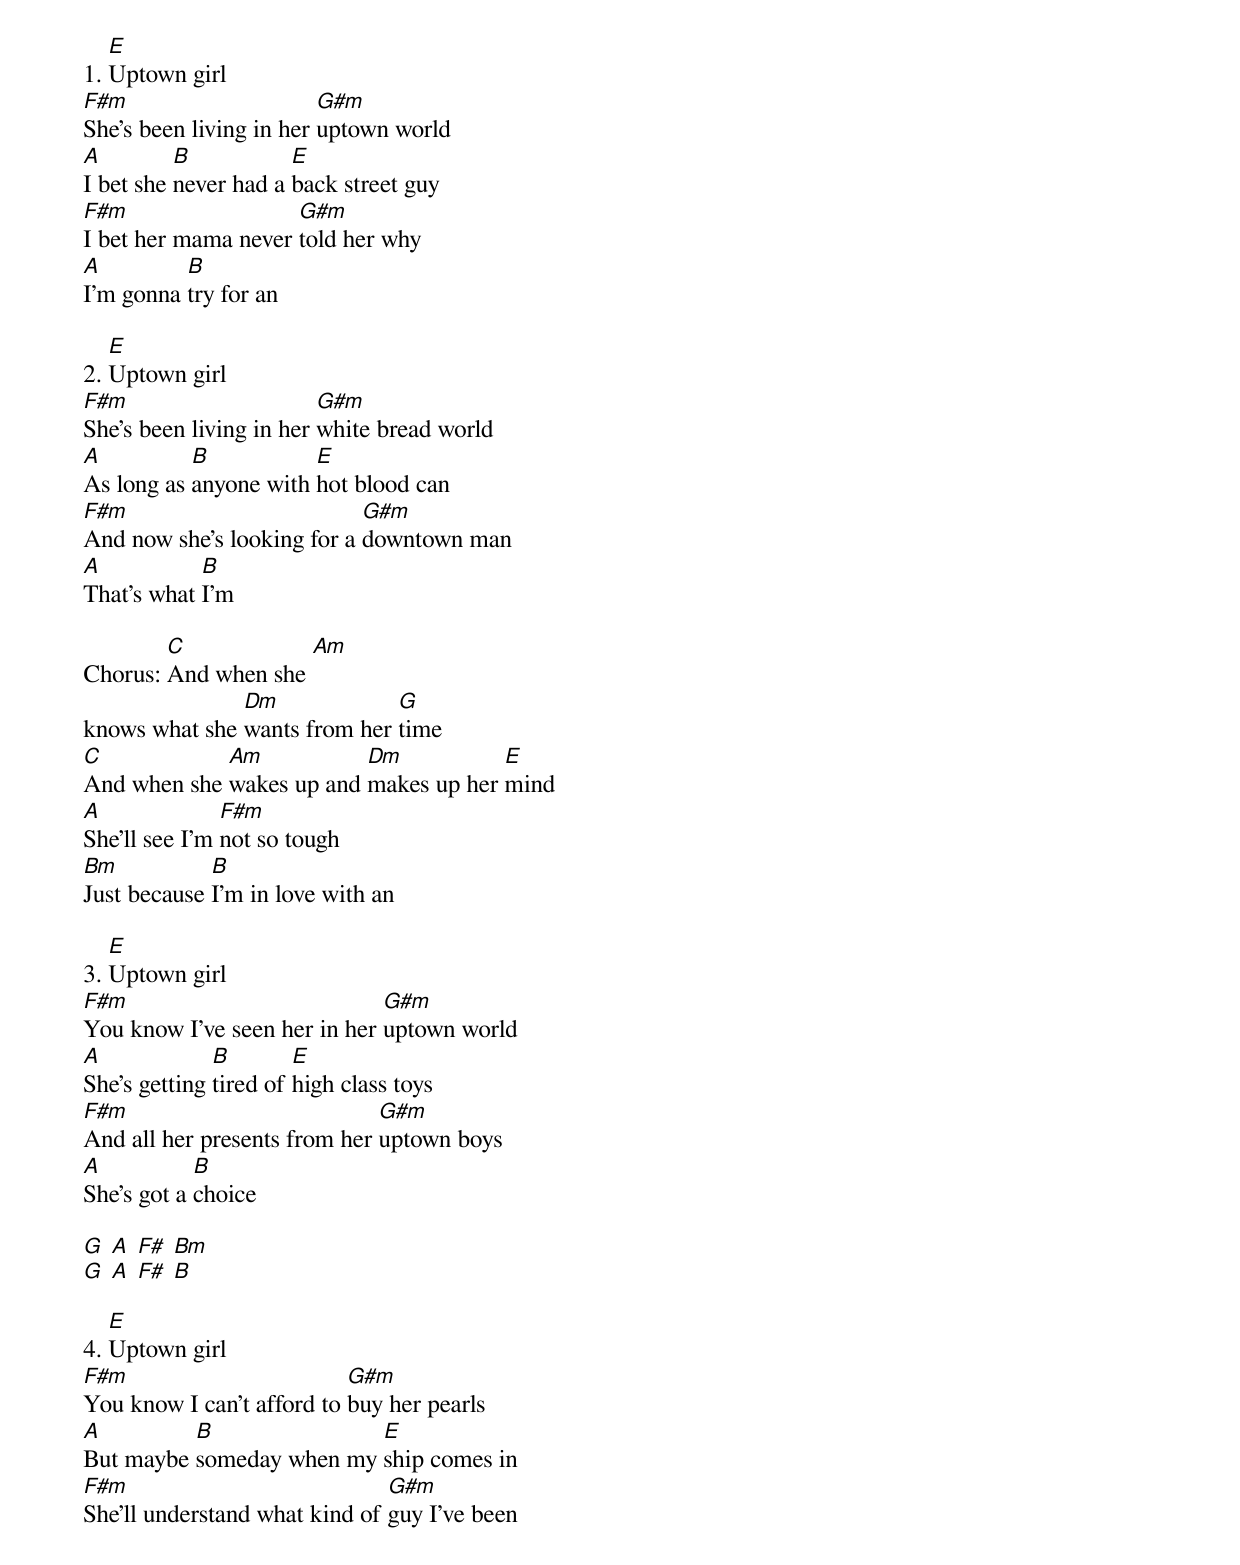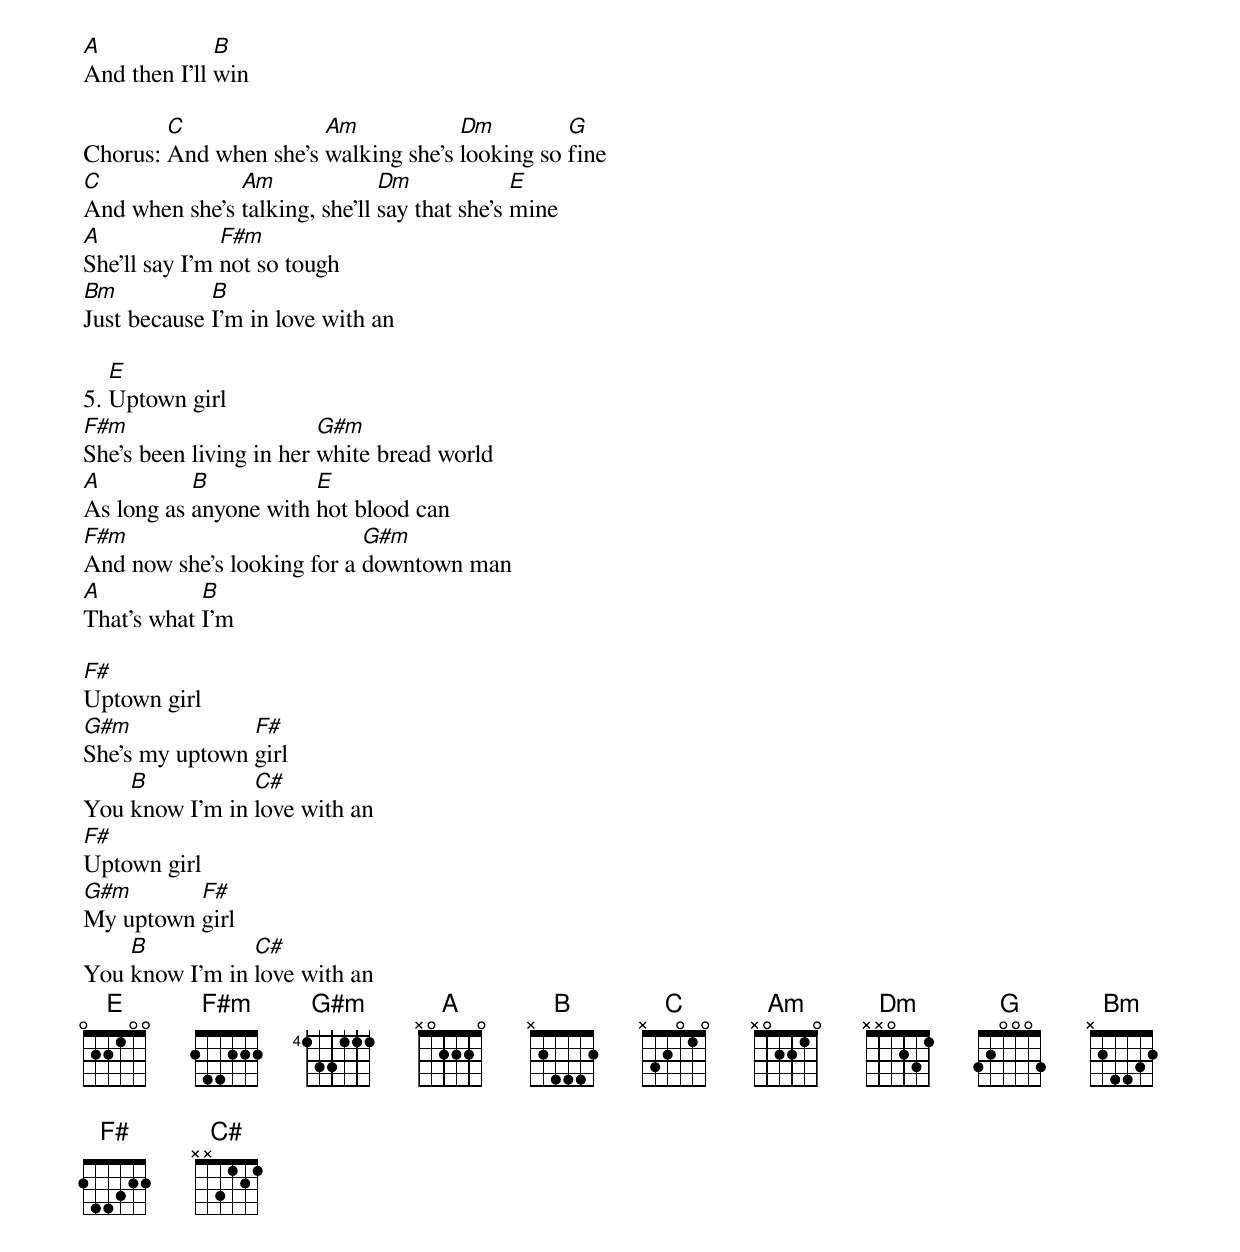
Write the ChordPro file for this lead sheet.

1. [E]Uptown girl
[F#m]She's been living in her [G#m]uptown world
[A]I bet she [B]never had a [E]back street guy
[F#m]I bet her mama never [G#m]told her why
[A]I'm gonna [B]try for an

2. [E]Uptown girl
[F#m]She's been living in her [G#m]white bread world
[A]As long as [B]anyone with [E]hot blood can
[F#m]And now she's looking for a [G#m]downtown man
[A]That's what [B]I'm

Chorus: [C]And when she [Am]
knows what she [Dm]wants from her [G]time
[C]And when she [Am]wakes up and [Dm]makes up her [E]mind
[A]She'll see I'm [F#m]not so tough
[Bm]Just because [B]I'm in love with an

3. [E]Uptown girl
[F#m]You know I've seen her in her [G#m]uptown world
[A]She's getting [B]tired of [E]high class toys
[F#m]And all her presents from her [G#m]uptown boys
[A]She's got a [B]choice

[G] [A] [F#] [Bm]
[G] [A] [F#] [B]

4. [E]Uptown girl
[F#m]You know I can't afford to [G#m]buy her pearls
[A]But maybe [B]someday when my [E]ship comes in
[F#m]She'll understand what kind of [G#m]guy I've been
[A]And then I'll [B]win

Chorus: [C]And when she's [Am]walking she's [Dm]looking so [G]fine
[C]And when she's [Am]talking, she'll [Dm]say that she's [E]mine
[A]She'll say I'm [F#m]not so tough
[Bm]Just because [B]I'm in love with an

5. [E]Uptown girl
[F#m]She's been living in her [G#m]white bread world
[A]As long as [B]anyone with [E]hot blood can
[F#m]And now she's looking for a [G#m]downtown man
[A]That's what [B]I'm

[F#]Uptown girl
[G#m]She's my uptown [F#]girl
You [B]know I'm in [C#]love with an
[F#]Uptown girl
[G#m]My uptown [F#]girl
You [B]know I'm in [C#]love with an
